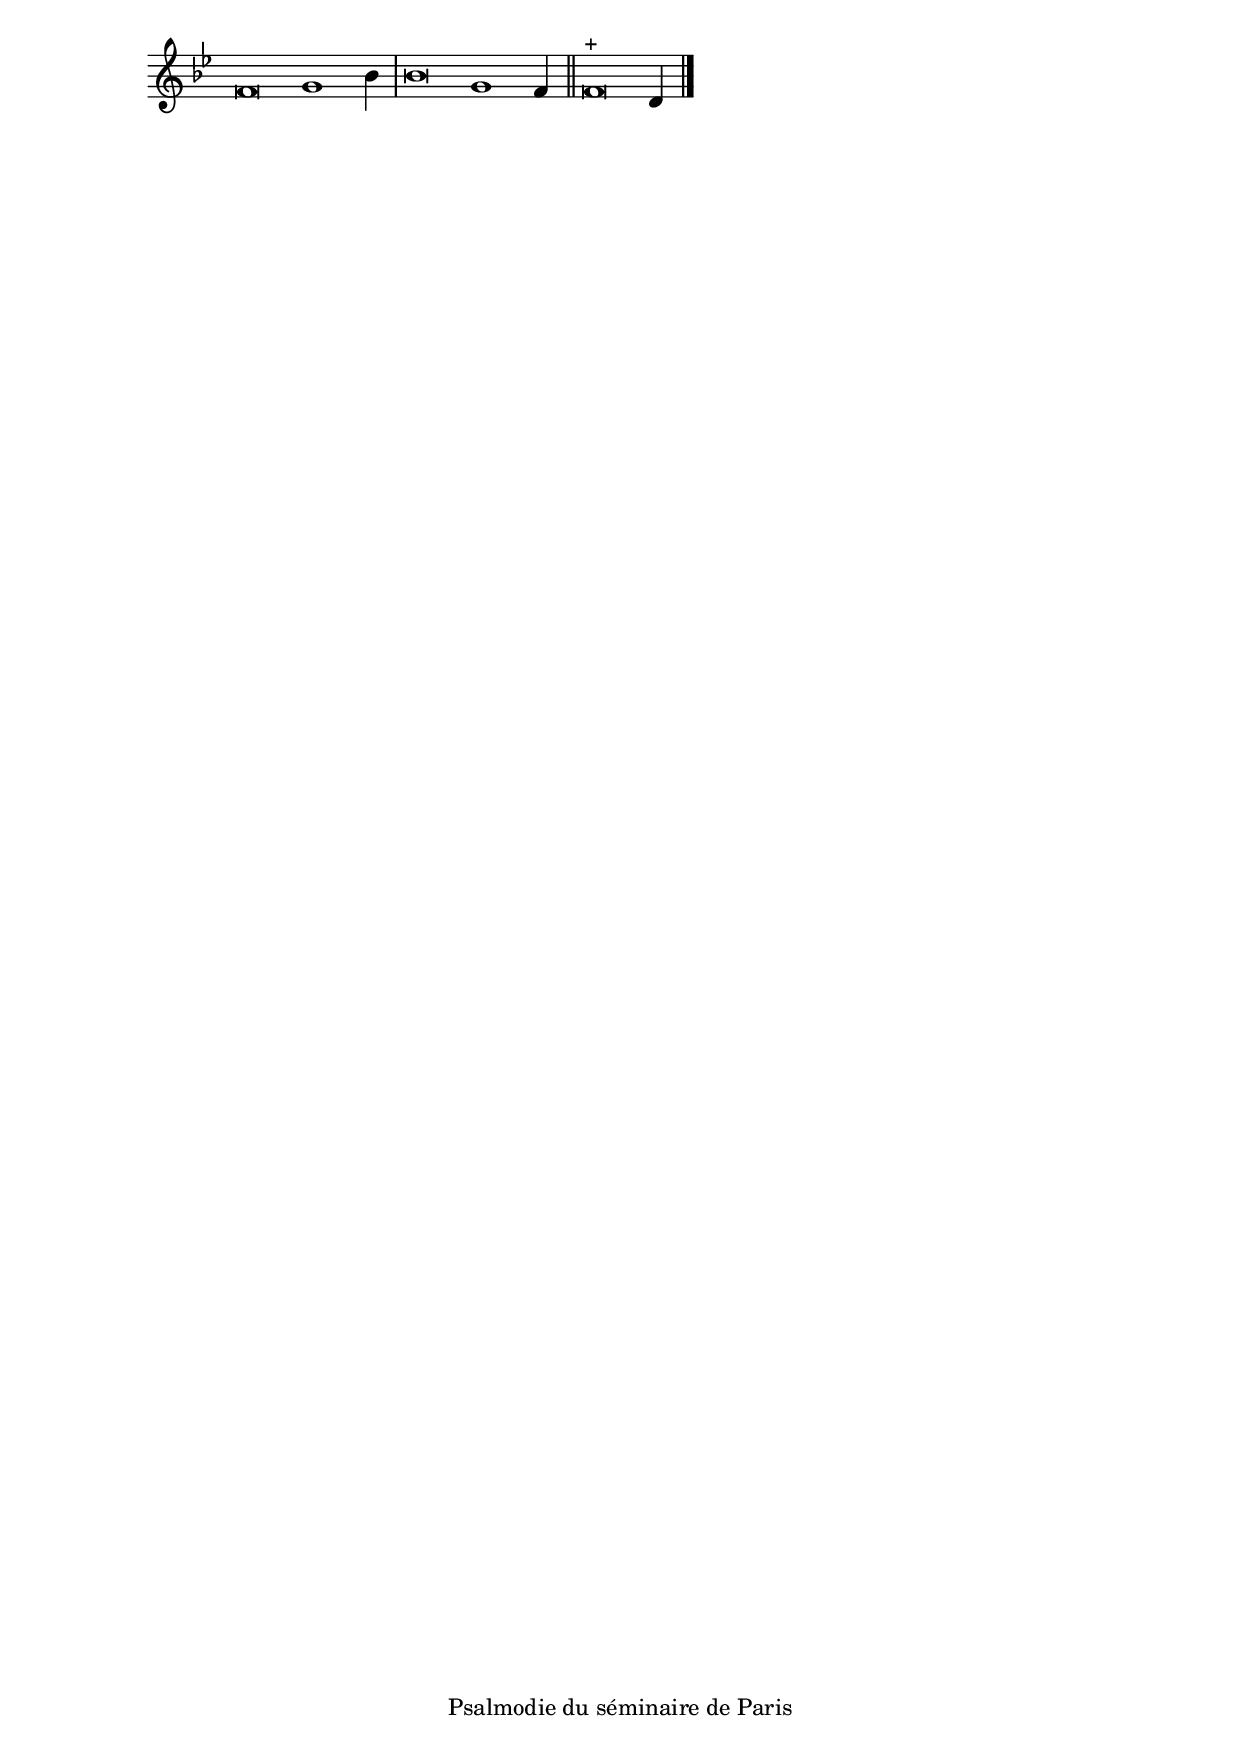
\version "2.20.0"
\language "italiano"

stemOff = \hide Staff.Stem
stemOn  = \undo \stemOff

\header {
  %title = "Psaume 134 II"
  %tagline = ##f
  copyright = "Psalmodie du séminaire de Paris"
}

\score {
  \new Staff \with { \remove "Time_signature_engraver" }
  \relative
  {
    \key sib \major
    \cadenzaOn
    \stemOff fa'\breve sol1 \stemOn sib4
    \bar "|"
    \stemOff sib\breve sol1 \stemOn fa4
    \bar "||"
    \stemOff fa\breve^\markup{+} \stemOn re4
    \bar "|."
  }
}